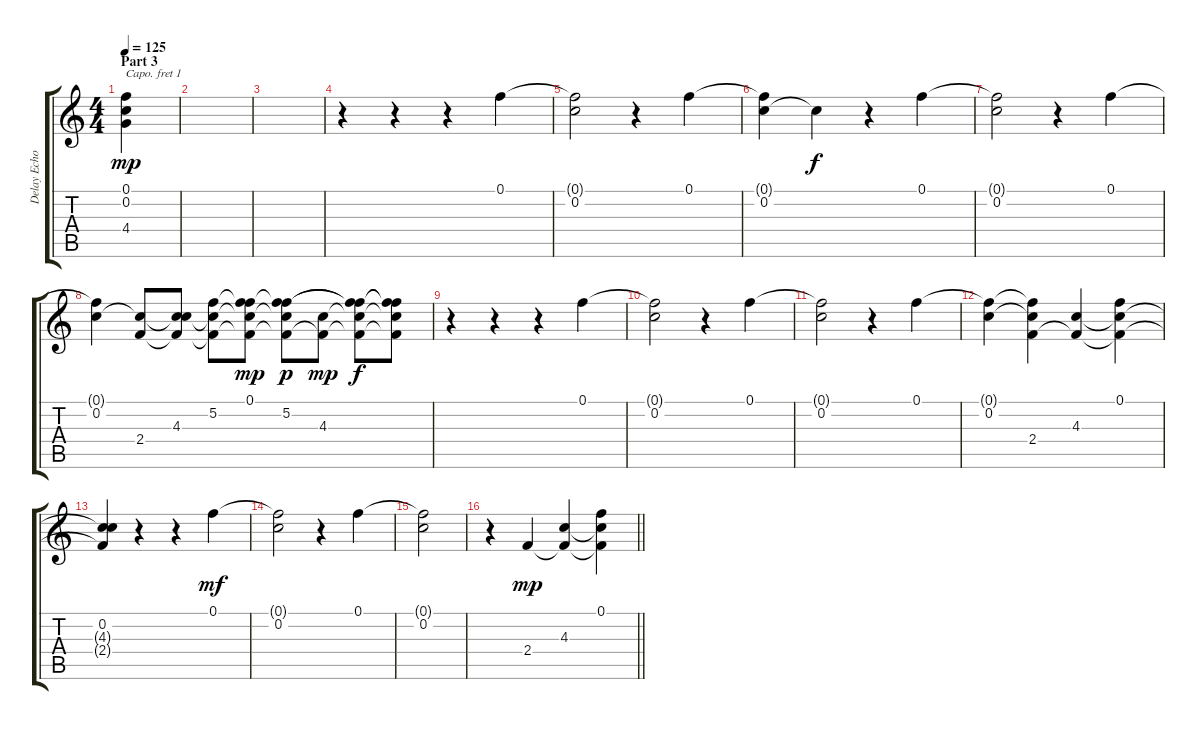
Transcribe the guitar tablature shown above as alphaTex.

\track ("Delay Echo" "Delay Echo") {instrument acousticguitarsteel}
\staff {score tabs}
\capo 1
\tuning (E4 B3 G3 D3 A2 E2) {hide}
\ts (4 4)
\section ("" "Part 3")
\tempo 125
\clef g2
\ks c
(0.1{t} 0.2 4.4{t}).4{dy mp} |
|
|
r.4 r.4 r.4 0.1.4 |
(0.1{t} 0.2).2 r.4 0.1.4 |
(0.1{t} 0.2).4 0.2{t}.4{dy f} r.4 0.1.4 |
(0.1{t} 0.2).2 r.4 0.1.4 |
(0.1{t} 0.2).4 (0.2{t} 2.4).8 (0.2{t} 4.3 2.4{t}).8 (5.2 4.3{t} 2.4{t}).8 (0.1 5.2{t} 4.3{t} 2.4{t}).8{dy mp} (0.1{t} 5.2 4.3{t} 2.4{t}).8{dy p} (4.3 2.4{t}).8{dy mp} (0.1{t} 5.2{t} 4.3{t} 2.4{t}).8{dy f} (0.1{t} 5.2{t} 4.3{t} 2.4{t}).8 |
r.4 r.4 r.4 0.1.4 |
(0.1{t} 0.2).2 r.4 0.1.4 |
(0.1{t} 0.2).2 r.4 0.1.4 |
(0.1{t} 0.2).4 (0.1{t} 0.2{t} 2.4).4 (4.3 2.4{t}).4 (0.1 4.3{t} 2.4{t}).4 |
(0.2 4.3{t} 2.4{t}).4 r.4 r.4 0.1.4{dy mf} |
(0.1{t} 0.2).2 r.4 0.1.4 |
(0.1{t} 0.2).2 |
\barLineRight lightlight
r.4 2.4.4{dy mp} (4.3 2.4{t}).4 (0.1 4.3{t} 2.4{t}).4
